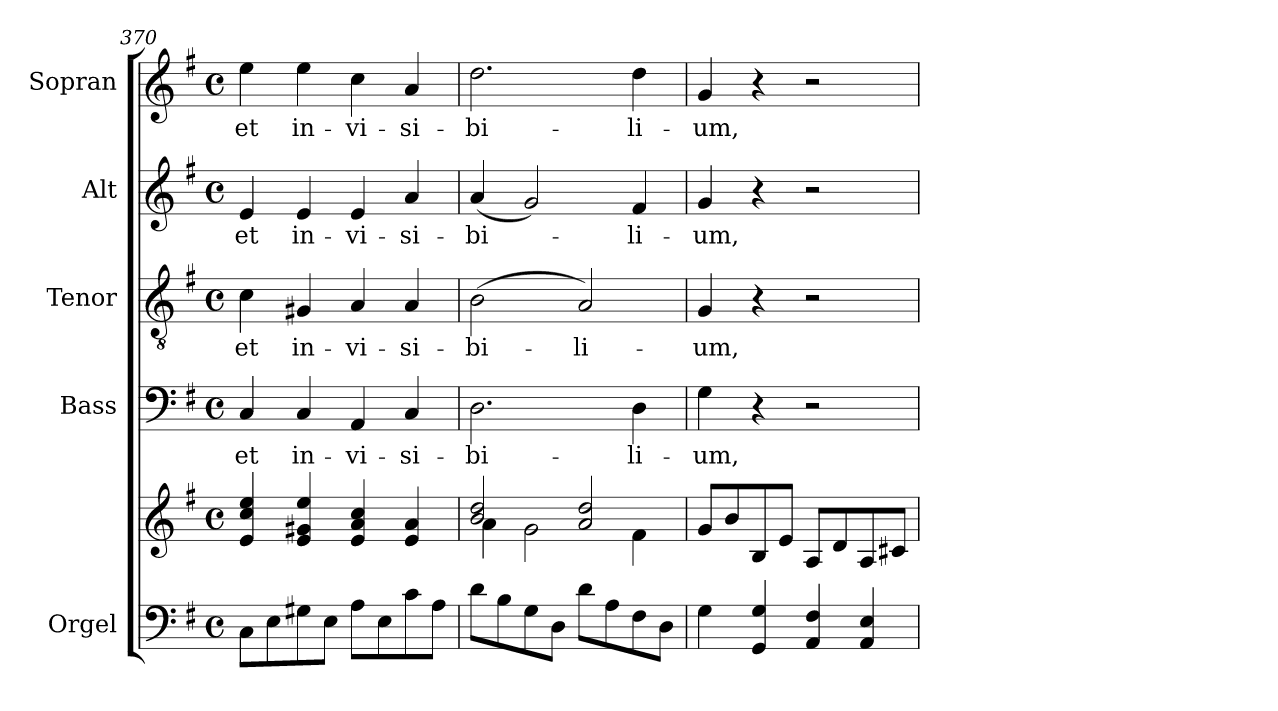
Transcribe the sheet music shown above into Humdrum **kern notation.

**kern	**kern	**kern	**text	**kern	**text	**kern	**text	**kern	**text
*part5	*part5	*part4	*part4	*part3	*part3	*part2	*part2	*part1	*part1
*staff6	*staff5	*staff4	*staff4	*staff3	*staff3	*staff2	*staff2	*staff1	*staff1
*I"Orgel	*	*I"Bass	*	*I"Tenor	*	*I"Alt	*	*I"Sopran	*
*I'Org.	*	*I'B	*	*I'T	*	*I'A	*	*I'S	*
*clefF4	*clefG2	*clefF4	*	*clefGv2	*	*clefG2	*	*clefG2	*
*k[f#]	*k[f#]	*k[f#]	*	*k[f#]	*	*k[f#]	*	*k[f#]	*
*G:	*G:	*G:	*	*G:	*	*G:	*	*G:	*
*M4/4	*M4/4	*M4/4	*	*M4/4	*	*M4/4	*	*M4/4	*
*met(c)	*met(c)	*met(c)	*	*met(c)	*	*met(c)	*	*met(c)	*
=370	=370	=370	=370	=370	=370	=370	=370	=370	=370
!	!	!	!LO:LY:b	!	!LO:LY:b	!	!LO:LY:b	!	!LO:LY:b
8C\L	4e/ 4cc/ 4ee/	4C/	et	4c\	et	4e/	et	4ee\	et
8E\	.	.	.	.	.	.	.	.	.
!	!	!	!LO:LY:b	!	!LO:LY:b	!	!LO:LY:b	!	!LO:LY:b
8G#X\	4e/ 4g#X/ 4ee/	4C/	in-	4G#X/	in-	4e/	in-	4ee\	in-
8E\J	.	.	.	.	.	.	.	.	.
!	!	!	!LO:LY:b	!	!LO:LY:b	!	!LO:LY:b	!	!LO:LY:b
8A\L	4e/ 4a/ 4cc/	4AA/	-vi-	4A/	-vi-	4e/	-vi-	4cc\	-vi-
8E\	.	.	.	.	.	.	.	.	.
!	!	!	!LO:LY:b	!	!LO:LY:b	!	!LO:LY:b	!	!LO:LY:b
8c\	4e/ 4a/	4C/	-si-	4A/	-si-	4a/	-si-	4a/	-si-
8A\J	.	.	.	.	.	.	.	.	.
=371	=371	=371	=371	=371	=371	=371	=371	=371	=371
*	*^	*	*	*	*	*	*	*	*
!	!	!	!	!LO:LY:b	!	!LO:LY:b	!	!LO:LY:b	!	!LO:LY:b
8d\L	2b/ 2dd/	4a\	2.D\	-bi-	(>2B\	-bi-	(<4a/	-bi-	2.dd\	-bi-
8B\	.	.	.	.	.	.	.	.	.	.
8G\	.	2g\	.	.	.	.	2g/)	.	.	.
8D\J	.	.	.	.	.	.	.	.	.	.
!	!	!	!	!	!	!LO:LY:b	!	!	!	!
8d\L	2a/ 2dd/	.	.	.	2A/)	-li-	.	.	.	.
8A\	.	.	.	.	.	.	.	.	.	.
!	!	!	!	!LO:LY:b	!	!	!	!LO:LY:b	!	!LO:LY:b
8F#\	.	4f#\	4D\	-li-	.	.	4f#/	-li-	4dd\	-li-
8D\J	.	.	.	.	.	.	.	.	.	.
*	*v	*v	*	*	*	*	*	*	*	*
=372	=372	=372	=372	=372	=372	=372	=372	=372	=372
!	!	!	!LO:LY:b	!	!LO:LY:b	!	!LO:LY:b	!	!LO:LY:b
4G\	8g/L	4G\	-um,	4G/	-um,	4g/	-um,	4g/	-um,
.	8b/	.	.	.	.	.	.	.	.
4GG/ 4G/	8B/	4r	.	4r	.	4r	.	4r	.
.	8e/J	.	.	.	.	.	.	.	.
4AA/ 4F#/	8A/L	2r	.	2r	.	2r	.	2r	.
.	8d/	.	.	.	.	.	.	.	.
4AA/ 4E/	8A/	.	.	.	.	.	.	.	.
.	8c#X/J	.	.	.	.	.	.	.	.
=	=	=	=	=	=	=	=	=	=
*-	*-	*-	*-	*-	*-	*-	*-	*-	*-
